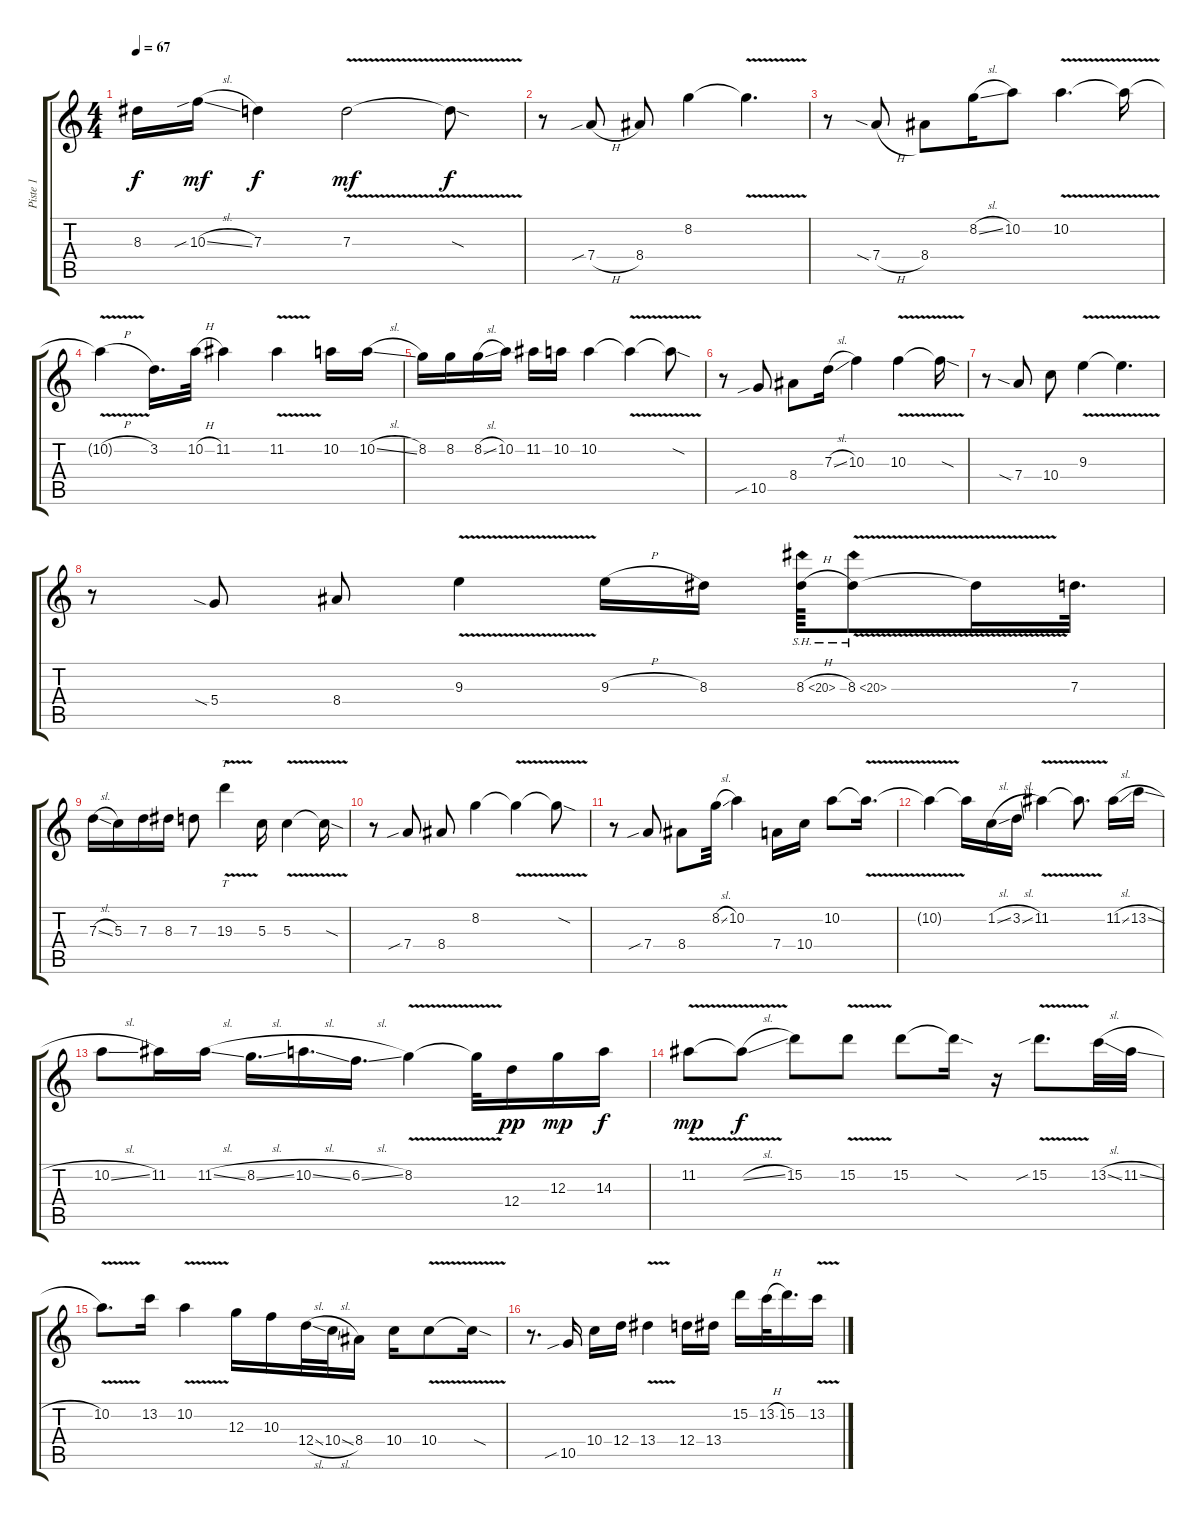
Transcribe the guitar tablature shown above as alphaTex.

\track ("Piste 1" "Piste 1") {instrument distortionguitar}
\staff {score tabs}
\tuning (E4 B3 G3 D3 A2 E2) {hide}
\ts (4 4)
\tempo 67
\clef g2
\ks c
8.3{t}.16{dy f} 10.3{sib sl}.16{dy mf} 7.3.4{dy f} 7.3{v}.2{dy mf} 7.3{sod t}.8{dy f} |
r.8 7.4{sib h}.8 8.4.8 8.2.4 8.2{v t}.4{d} |
r.8 7.4{sia h}.8 8.4.8 8.2{sl}.16 10.2.8 10.2{v}.4{d} 10.2{t}.16 |
10.2{v h t}.4 3.2.16{d} 10.2{h}.32 11.2.4 11.2{v}.4 10.2.16 10.2{sl}.16 |
8.2.16 8.2.16 8.2{sl}.16 10.2.16 11.2.16 10.2.16 10.2.4 10.2{v t}.4 10.2{sod t}.8 |
r.8 10.5{sib}.8 8.4.8 7.3{sl}.16 10.3.4 10.3{v}.4 10.3{sod t}.16 |
r.8 7.4{sia}.8 10.4.8 9.3{v}.4 9.3{t}.4{d} |
r.8 5.4{sia}.8 8.4.8 9.3{v}.4 9.3{h}.16 8.3.16 8.3{sh 12 h}.64 8.3{sh 12 v}.8 8.3{t}.16 7.3.32{d} |
7.3{sl}.16 5.3.16 7.3.16 8.3.16 7.3.8 19.3{v}.4{tt} 5.3.16 5.3{v}.4 5.3{sod t}.16 |
r.8 7.4{sib}.8 8.4.8 8.2.4 8.2{v t}.4 8.2{sod t}.8 |
r.8 7.4{sib}.8 8.4.8 8.2{sl}.32 10.2.4 7.4.16 10.4.16 10.2.8 10.2{v t}.16{d} |
10.2{t}.4 10.2{t}.16 1.2{sl}.16 3.2{sl}.16 11.2{v}.4 11.2{t}.8{d} 11.2{sl}.16 13.2{sl}.16 |
10.2{sl}.8 11.2.16 11.2{sl}.16 8.2{sl}.16{d} 10.2{sl}.16{d} 6.2{sl}.16{d} 8.2{v}.4 8.2{t}.32 12.4.16{dy pp instrument distortionguitar} 12.3.16{dy mp} 14.3.16{dy f} |
11.2{v}.8{dy mp} 11.2{sl t}.8{dy f} 15.2.8 15.2{v}.8 15.2.8 15.2{sod t}.16 r.16 15.2{v sib}.8{d} 13.2{sl}.32 11.2{sl}.32 |
10.2{v}.8{d} 13.2.16 10.2{v}.4 12.3.16 10.3.16 12.4{sl}.32 10.4{sl}.32 8.4.16 10.4.16 10.4{v}.8 10.4{sod t}.16 |
r.8{d} 10.5{sib}.16 10.4.16 12.4.16 13.4{v}.4 12.4.16 13.4.16 15.2.16 13.2{h}.32 15.2.16{d} 13.2{v}.16
